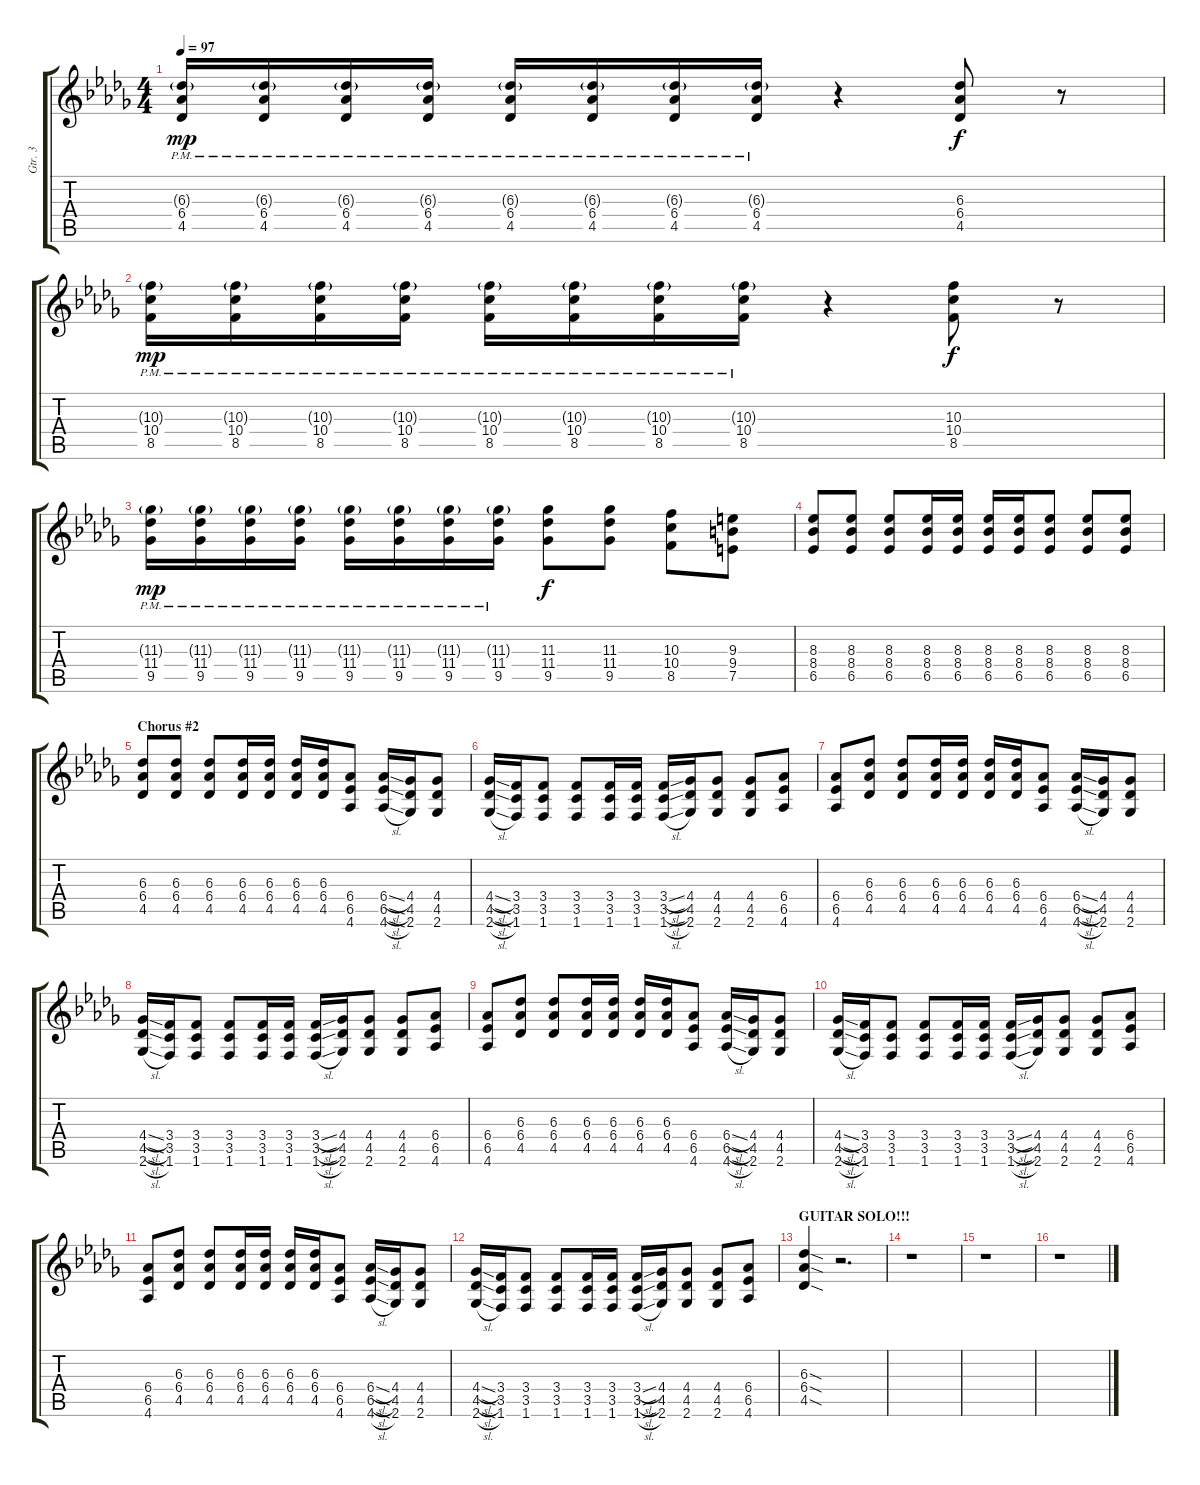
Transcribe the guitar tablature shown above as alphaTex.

\track ("Gtr. 3" "Gtr. 3") {instrument distortionguitar}
\staff {score tabs}
\tuning (E4 B3 G3 D3 A2 E2) {hide}
\ts (4 4)
\tempo 97
\clef g2
\ks db
(6.3{g pm} 6.4{pm} 4.5{pm}).16{dy mp} (6.3{g pm} 6.4{pm} 4.5{pm}).16 (6.3{g pm} 6.4{pm} 4.5{pm}).16 (6.3{g pm} 6.4{pm} 4.5{pm}).16 (6.3{g pm} 6.4{pm} 4.5{pm}).16 (6.3{g pm} 6.4{pm} 4.5{pm}).16 (6.3{g pm} 6.4{pm} 4.5{pm}).16 (6.3{g pm} 6.4{pm} 4.5{pm}).16 r.4 (6.3 6.4 4.5).8{dy f} r.8 |
(10.3{g pm} 10.4{pm} 8.5{pm}).16{dy mp} (10.3{g pm} 10.4{pm} 8.5{pm}).16 (10.3{g pm} 10.4{pm} 8.5{pm}).16 (10.3{g pm} 10.4{pm} 8.5{pm}).16 (10.3{g pm} 10.4{pm} 8.5{pm}).16 (10.3{g pm} 10.4{pm} 8.5{pm}).16 (10.3{g pm} 10.4{pm} 8.5{pm}).16 (10.3{g pm} 10.4{pm} 8.5{pm}).16 r.4 (10.3 10.4 8.5).8{dy f} r.8 |
(11.3{g pm} 11.4{pm} 9.5{pm}).16{dy mp} (11.3{g pm} 11.4{pm} 9.5{pm}).16 (11.3{g pm} 11.4{pm} 9.5{pm}).16 (11.3{g pm} 11.4{pm} 9.5{pm}).16 (11.3{g pm} 11.4{pm} 9.5{pm}).16 (11.3{g pm} 11.4{pm} 9.5{pm}).16 (11.3{g pm} 11.4{pm} 9.5{pm}).16 (11.3{g pm} 11.4{pm} 9.5{pm}).16 (11.3 11.4 9.5).8{dy f} (11.3 11.4 9.5).8 (10.3 10.4 8.5).8 (9.3 9.4 7.5).8 |
(8.3 8.4 6.5).8 (8.3 8.4 6.5).8 (8.3 8.4 6.5).8 (8.3 8.4 6.5).16 (8.3 8.4 6.5).16 (8.3 8.4 6.5).16 (8.3 8.4 6.5).16 (8.3 8.4 6.5).8 (8.3 8.4 6.5).8 (8.3 8.4 6.5).8 |
\section ("" "Chorus #2")
(6.3 6.4 4.5).8{volume 11 instrument distortionguitar} (6.3 6.4 4.5).8 (6.3 6.4 4.5).8 (6.3 6.4 4.5).16 (6.3 6.4 4.5).16 (6.3 6.4 4.5).16 (6.3 6.4 4.5).16 (6.4 6.5 4.6).8 (6.4{sl} 6.5{sl} 4.6{sl}).16 (4.4 4.5 2.6).16 (4.4 4.5 2.6).8 |
(4.4{sl} 4.5{sl} 2.6{sl}).16 (3.4 3.5 1.6).16 (3.4 3.5 1.6).8 (3.4 3.5 1.6).8 (3.4 3.5 1.6).16 (3.4 3.5 1.6).16 (3.4{sl} 3.5{sl} 1.6{sl}).16 (4.4 4.5 2.6).16 (4.4 4.5 2.6).8 (4.4 4.5 2.6).8 (6.4 6.5 4.6).8 |
(6.4 6.5 4.6).8 (6.3 6.4 4.5).8 (6.3 6.4 4.5).8 (6.3 6.4 4.5).16 (6.3 6.4 4.5).16 (6.3 6.4 4.5).16 (6.3 6.4 4.5).16 (6.4 6.5 4.6).8 (6.4{sl} 6.5{sl} 4.6{sl}).16 (4.4 4.5 2.6).16 (4.4 4.5 2.6).8 |
(4.4{sl} 4.5{sl} 2.6{sl}).16 (3.4 3.5 1.6).16 (3.4 3.5 1.6).8 (3.4 3.5 1.6).8 (3.4 3.5 1.6).16 (3.4 3.5 1.6).16 (3.4{sl} 3.5{sl} 1.6{sl}).16 (4.4 4.5 2.6).16 (4.4 4.5 2.6).8 (4.4 4.5 2.6).8 (6.4 6.5 4.6).8 |
(6.4 6.5 4.6).8 (6.3 6.4 4.5).8 (6.3 6.4 4.5).8 (6.3 6.4 4.5).16 (6.3 6.4 4.5).16 (6.3 6.4 4.5).16 (6.3 6.4 4.5).16 (6.4 6.5 4.6).8 (6.4{sl} 6.5{sl} 4.6{sl}).16 (4.4 4.5 2.6).16 (4.4 4.5 2.6).8 |
(4.4{sl} 4.5{sl} 2.6{sl}).16 (3.4 3.5 1.6).16 (3.4 3.5 1.6).8 (3.4 3.5 1.6).8 (3.4 3.5 1.6).16 (3.4 3.5 1.6).16 (3.4{sl} 3.5{sl} 1.6{sl}).16 (4.4 4.5 2.6).16 (4.4 4.5 2.6).8 (4.4 4.5 2.6).8 (6.4 6.5 4.6).8 |
(6.4 6.5 4.6).8 (6.3 6.4 4.5).8 (6.3 6.4 4.5).8 (6.3 6.4 4.5).16 (6.3 6.4 4.5).16 (6.3 6.4 4.5).16 (6.3 6.4 4.5).16 (6.4 6.5 4.6).8 (6.4{sl} 6.5{sl} 4.6{sl}).16 (4.4 4.5 2.6).16 (4.4 4.5 2.6).8 |
(4.4{sl} 4.5{sl} 2.6{sl}).16 (3.4 3.5 1.6).16 (3.4 3.5 1.6).8 (3.4 3.5 1.6).8 (3.4 3.5 1.6).16 (3.4 3.5 1.6).16 (3.4{sl} 3.5{sl} 1.6{sl}).16 (4.4 4.5 2.6).16 (4.4 4.5 2.6).8 (4.4 4.5 2.6).8 (6.4 6.5 4.6).8 |
\section ("" "GUITAR SOLO!!!")
(6.3{sod} 6.4{sod} 4.5{sod}).4 r.2{d} |
r.1 |
r.1 |
r.1
